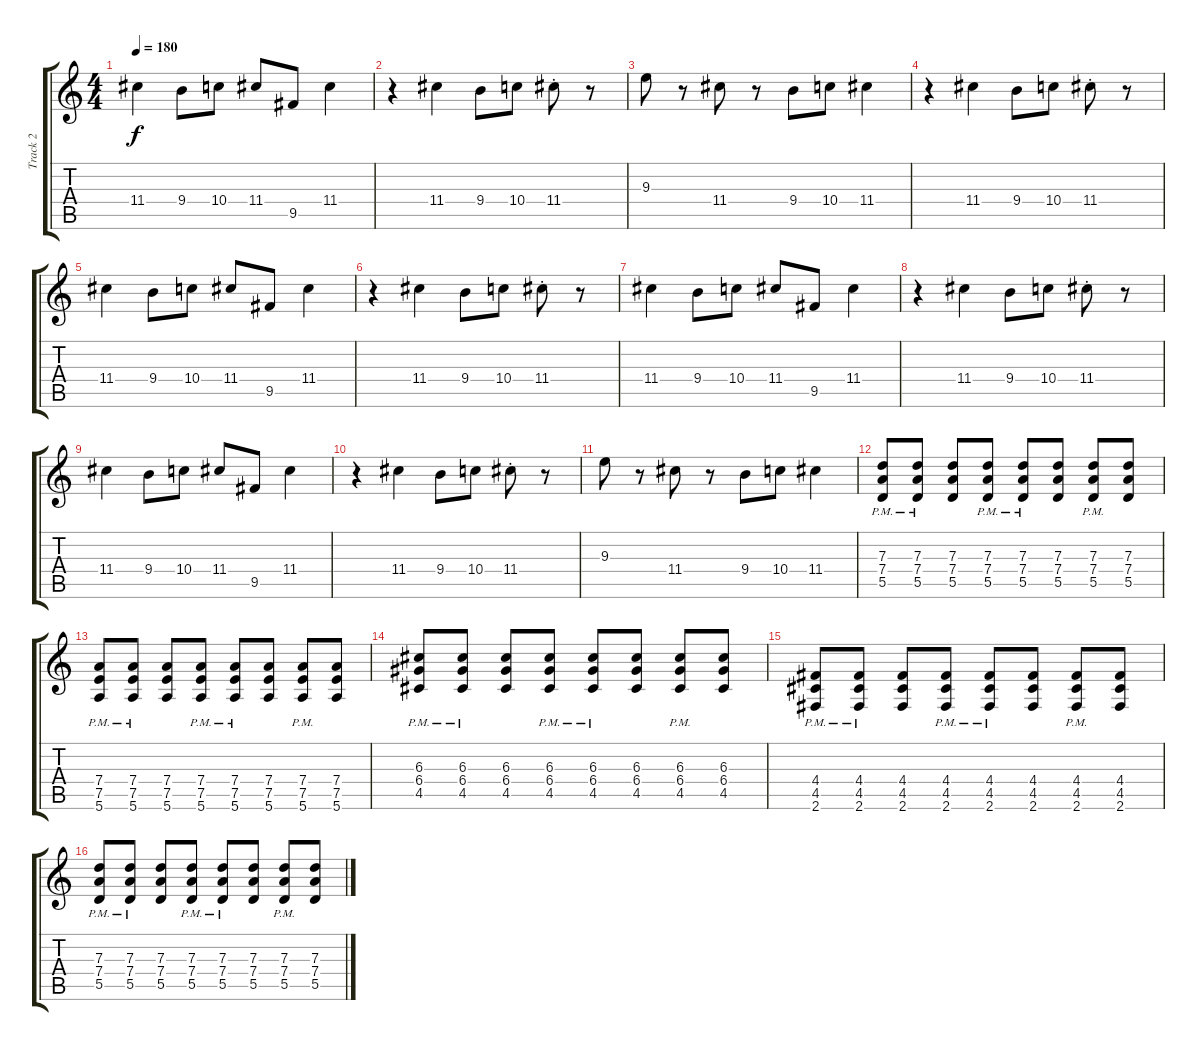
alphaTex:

\track ("Track 2" "Track 2") {instrument distortionguitar}
\staff {score tabs}
\tuning (E4 B3 G3 D3 A2 E2) {hide}
\ts (4 4)
\tempo 180
\clef g2
\ks c
11.4.4{dy f} 9.4.8 10.4.8 11.4.8 9.5.8 11.4.4 |
r.4 11.4.4 9.4.8 10.4.8 11.4{st}.8 r.8 |
9.3.8 r.8 11.4.8 r.8 9.4.8 10.4.8 11.4.4 |
r.4 11.4.4 9.4.8 10.4.8 11.4{st}.8 r.8 |
11.4.4 9.4.8 10.4.8 11.4.8 9.5.8 11.4.4 |
r.4 11.4.4 9.4.8 10.4.8 11.4{st}.8 r.8 |
11.4.4 9.4.8 10.4.8 11.4.8 9.5.8 11.4.4 |
r.4 11.4.4 9.4.8 10.4.8 11.4{st}.8 r.8 |
11.4.4 9.4.8 10.4.8 11.4.8 9.5.8 11.4.4 |
r.4 11.4.4 9.4.8 10.4.8 11.4{st}.8 r.8 |
9.3.8 r.8 11.4.8 r.8 9.4.8 10.4.8 11.4.4 |
(7.3{pm} 7.4{pm} 5.5{pm}).8 (7.3{pm} 7.4{pm} 5.5{pm}).8 (7.3 7.4 5.5).8 (7.3{pm} 7.4{pm} 5.5{pm}).8 (7.3{pm} 7.4{pm} 5.5{pm}).8 (7.3 7.4 5.5).8 (7.3{pm} 7.4{pm} 5.5{pm}).8 (7.3 7.4 5.5).8 |
(7.4{pm} 7.5{pm} 5.6{pm}).8 (7.4{pm} 7.5{pm} 5.6{pm}).8 (7.4 7.5 5.6).8 (7.4{pm} 7.5{pm} 5.6{pm}).8 (7.4{pm} 7.5{pm} 5.6{pm}).8 (7.4 7.5 5.6).8 (7.4{pm} 7.5{pm} 5.6{pm}).8 (7.4 7.5 5.6).8 |
(6.3{pm} 6.4{pm} 4.5{pm}).8 (6.3{pm} 6.4{pm} 4.5{pm}).8 (6.3 6.4 4.5).8 (6.3{pm} 6.4{pm} 4.5{pm}).8 (6.3{pm} 6.4{pm} 4.5{pm}).8 (6.3 6.4 4.5).8 (6.3{pm} 6.4{pm} 4.5{pm}).8 (6.3 6.4 4.5).8 |
(4.4{pm} 4.5{pm} 2.6{pm}).8 (4.4{pm} 4.5{pm} 2.6{pm}).8 (4.4 4.5 2.6).8 (4.4{pm} 4.5{pm} 2.6{pm}).8 (4.4{pm} 4.5{pm} 2.6{pm}).8 (4.4 4.5 2.6).8 (4.4{pm} 4.5{pm} 2.6{pm}).8 (4.4 4.5 2.6).8 |
(7.3{pm} 7.4{pm} 5.5{pm}).8 (7.3{pm} 7.4{pm} 5.5{pm}).8 (7.3 7.4 5.5).8 (7.3{pm} 7.4{pm} 5.5{pm}).8 (7.3{pm} 7.4{pm} 5.5{pm}).8 (7.3 7.4 5.5).8 (7.3{pm} 7.4{pm} 5.5{pm}).8 (7.3 7.4 5.5).8
